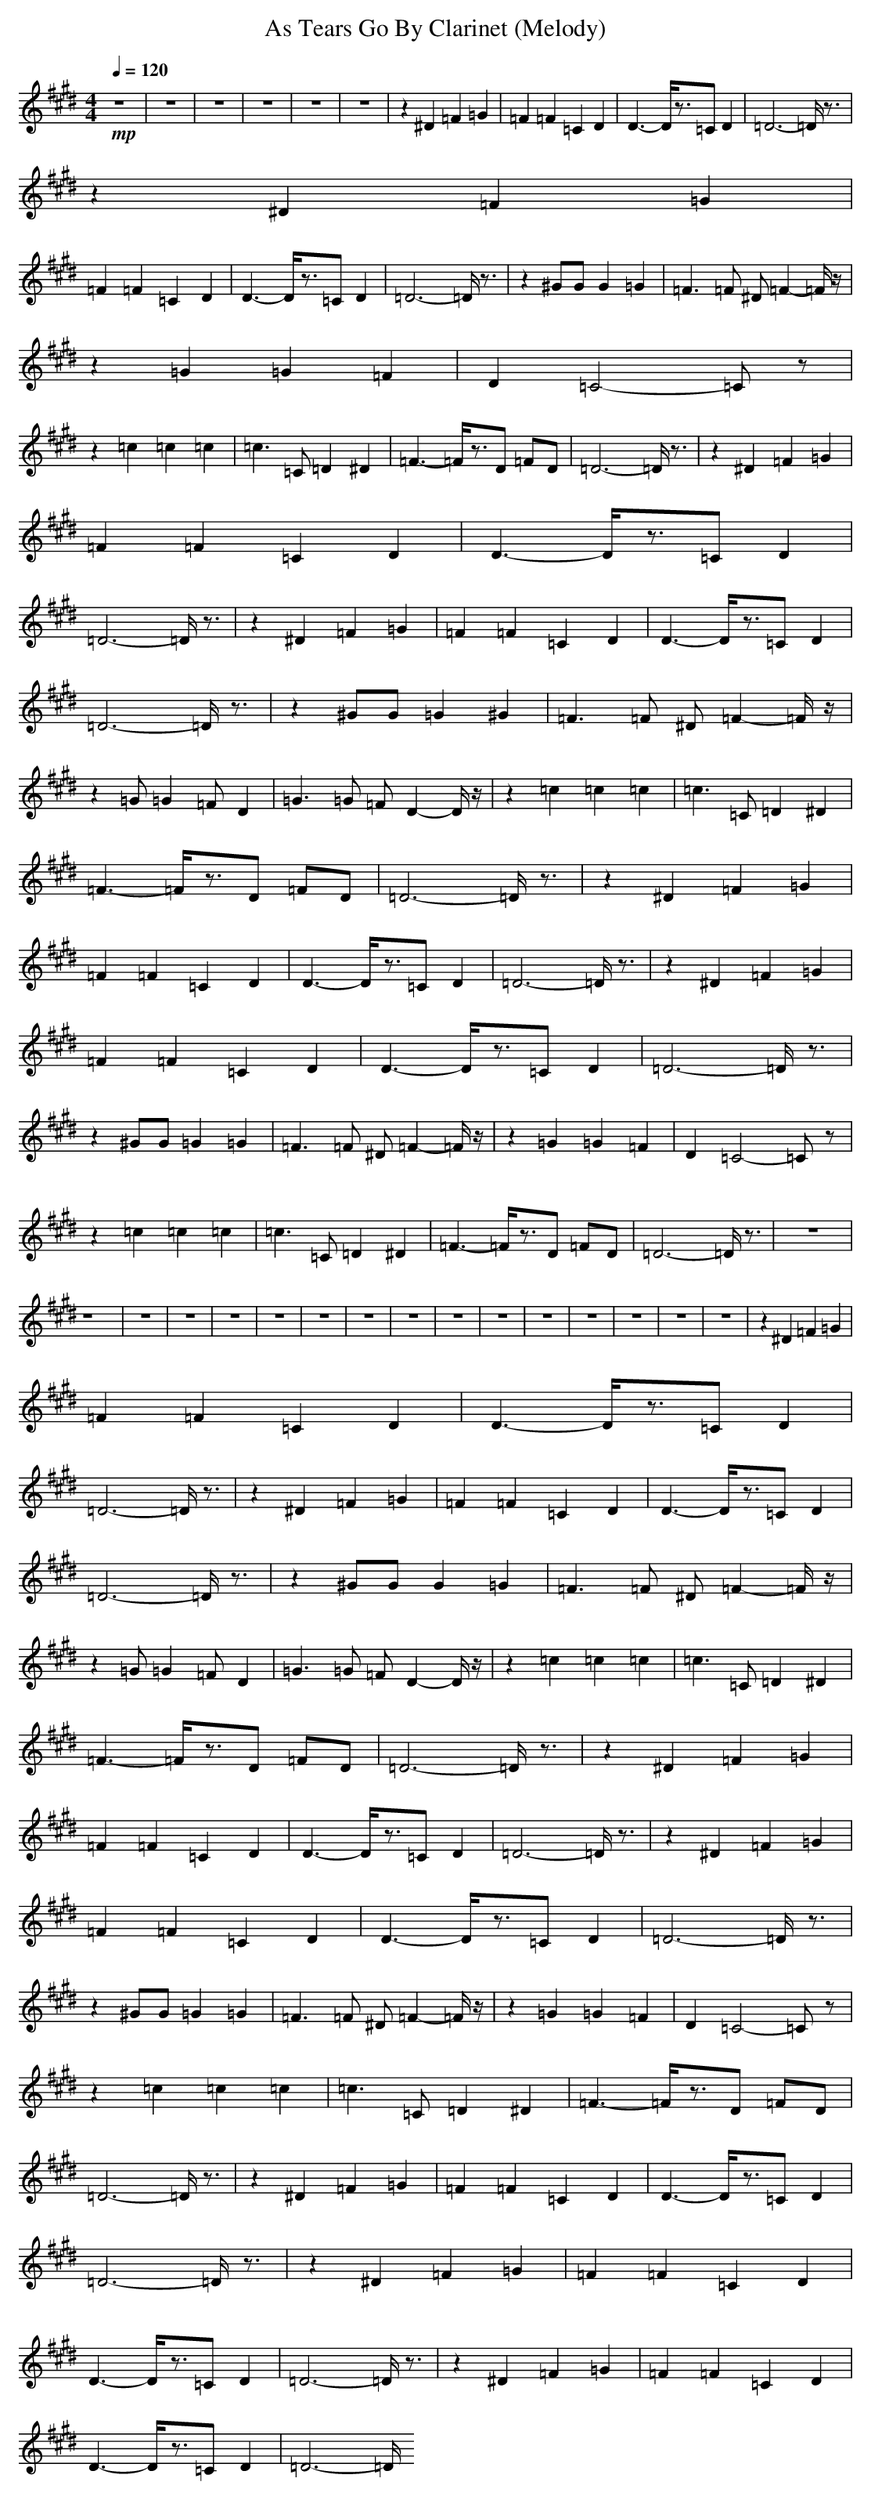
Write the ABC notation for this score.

X:1
T: As Tears Go By Clarinet (Melody)
M: 4/4
L: 1/8
Q:1/4=120
K:E
+mp+ z8|z8|z8|z8|z8|z8|z2 ^D2 =F2 =G2|=F2 =F2 =C2 D2|D3-D/2z3/2=C D2|=D6- =D/2z3/2|
z2 ^D2 =F2 =G2|
=F2 =F2 =C2 D2|D3-D/2z3/2=C D2|=D6- =D/2z3/2|z2 ^GG G2 =G2|=F3=F ^D=F2-=F/2z/2|
z2 =G2 =G2 =F2|D2 =C4- =Cz|
z2 =c2 =c2 =c2|=c3=C =D2 ^D2|=F3-=F/2z3/2D =FD|=D6- =D/2z3/2|z2 ^D2 =F2 =G2|
=F2 =F2 =C2 D2|D3-D/2z3/2=C D2|
=D6- =D/2z3/2|z2 ^D2 =F2 =G2|=F2 =F2 =C2 D2|D3-D/2z3/2=C D2|
=D6- =D/2z3/2|z2 ^GG =G2 ^G2|=F3=F ^D=F2-=F/2z/2|
z2 =G=G2=F D2|=G3=G =FD2-D/2z/2|z2 =c2 =c2 =c2|=c3=C =D2 ^D2|
=F3-=F/2z3/2D =FD|=D6- =D/2z3/2|z2 ^D2 =F2 =G2|
=F2 =F2 =C2 D2|D3-D/2z3/2=C D2|=D6- =D/2z3/2|z2 ^D2 =F2 =G2|
=F2 =F2 =C2 D2|D3-D/2z3/2=C D2|=D6- =D/2z3/2|
z2 ^GG =G2 =G2|=F3=F ^D=F2-=F/2z/2|z2 =G2 =G2 =F2|D2 =C4- =Cz|
z2 =c2 =c2 =c2|=c3=C =D2 ^D2|=F3-=F/2z3/2D =FD|=D6- =D/2z3/2|z8|
z8|z8|z8|z8|z8|z8|z8|z8|z8|z8|z8|z8|z8|z8|z8|z2 ^D2 =F2 =G2|
=F2 =F2 =C2 D2|D3-D/2z3/2=C D2|
=D6- =D/2z3/2|z2 ^D2 =F2 =G2|=F2 =F2 =C2 D2|D3-D/2z3/2=C D2|
=D6- =D/2z3/2|z2 ^GG G2 =G2|=F3=F ^D=F2-=F/2z/2|
z2 =G=G2=F D2|=G3=G =FD2-D/2z/2|z2 =c2 =c2 =c2|=c3=C =D2 ^D2|
=F3-=F/2z3/2D =FD|=D6- =D/2z3/2|z2 ^D2 =F2 =G2|
=F2 =F2 =C2 D2|D3-D/2z3/2=C D2|=D6- =D/2z3/2|z2 ^D2 =F2 =G2|
=F2 =F2 =C2 D2|D3-D/2z3/2=C D2|=D6- =D/2z3/2|
z2 ^GG =G2 =G2|=F3=F ^D=F2-=F/2z/2|z2 =G2 =G2 =F2|D2 =C4- =Cz|
z2 =c2 =c2 =c2|=c3=C =D2 ^D2|=F3-=F/2z3/2D =FD|
=D6- =D/2z3/2|z2 ^D2 =F2 =G2|=F2 =F2 =C2 D2|D3-D/2z3/2=C D2|
=D6- =D/2z3/2|z2 ^D2 =F2 =G2|=F2 =F2 =C2 D2|
D3-D/2z3/2=C D2|=D6- =D/2z3/2|z2 ^D2 =F2 =G2|=F2 =F2 =C2 D2|
D3-D/2z3/2=C D2|=D6- =D/2
